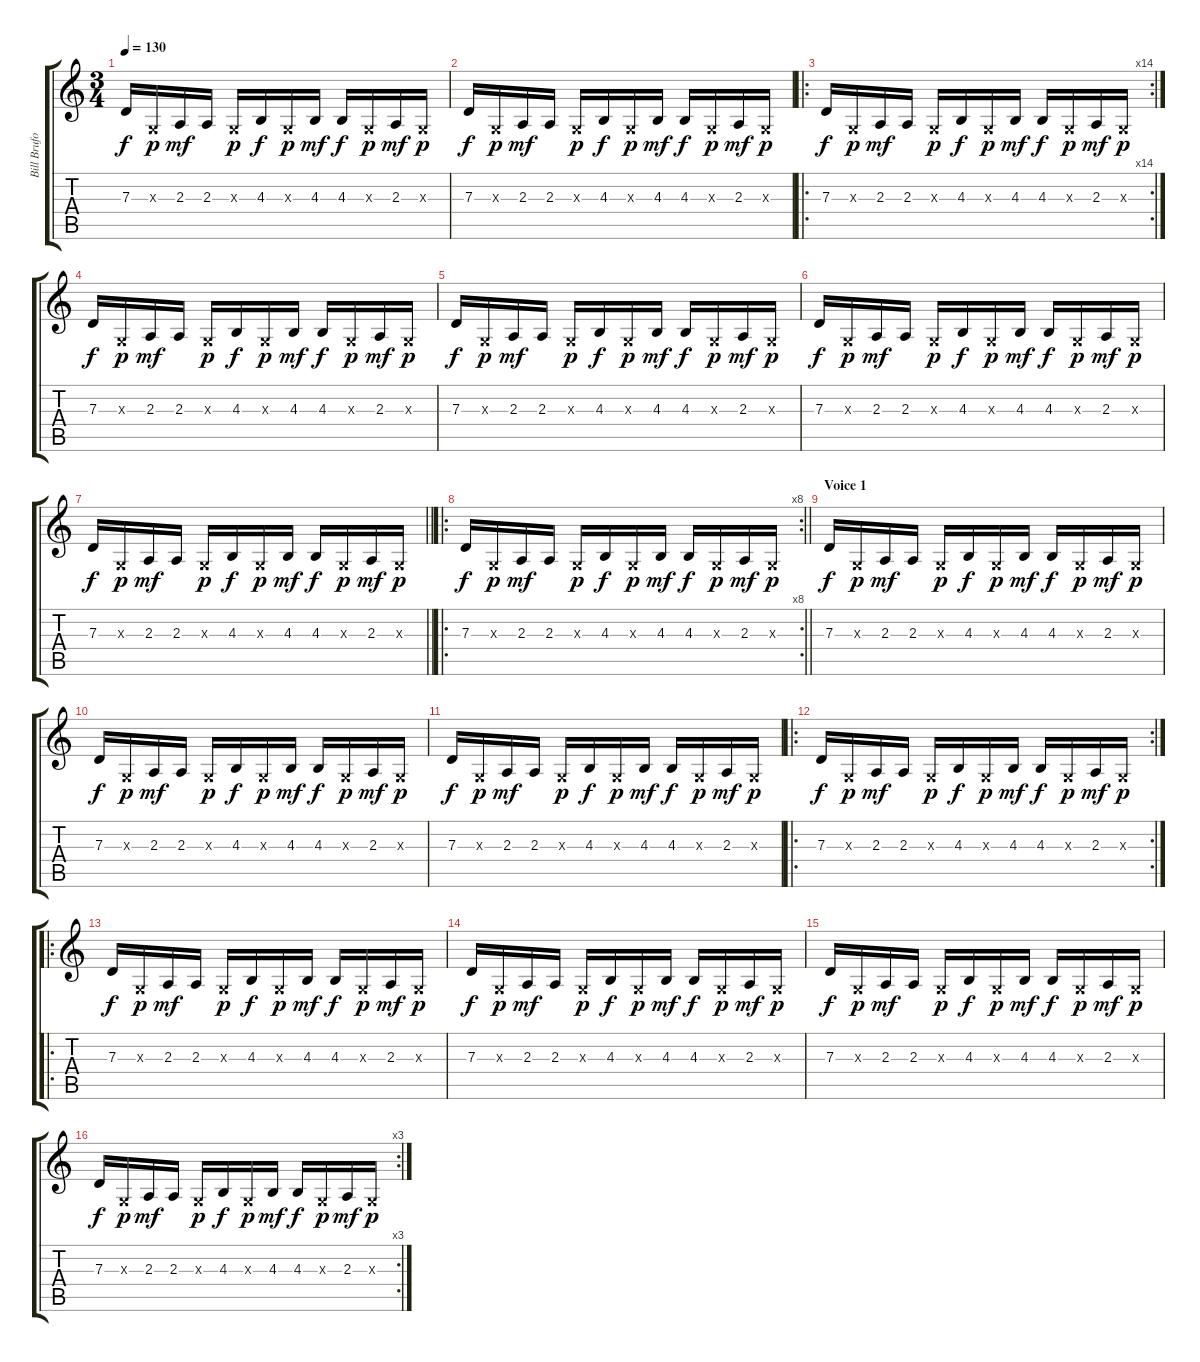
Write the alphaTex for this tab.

\track ("Bill Bruford (Pads)" "Bill Brufo") {instrument kalimba}
\staff {score tabs}
\tuning (E4 B3 G3 D3 A2 E2) {hide}
\ts (3 4)
\tempo 130
\clef g2
\ks c
7.3.16{dy f} 0.3{x}.16{dy p} 2.3.16{dy mf} 2.3.16 0.3{x}.16{dy p} 4.3.16{dy f} 0.3{x}.16{dy p} 4.3.16{dy mf} 4.3.16{dy f} 0.3{x}.16{dy p} 2.3.16{dy mf} 0.3{x}.16{dy p} |
7.3.16{dy f} 0.3{x}.16{dy p} 2.3.16{dy mf} 2.3.16 0.3{x}.16{dy p} 4.3.16{dy f} 0.3{x}.16{dy p} 4.3.16{dy mf} 4.3.16{dy f} 0.3{x}.16{dy p} 2.3.16{dy mf} 0.3{x}.16{dy p} |
\ro
\rc 14
7.3.16{dy f} 0.3{x}.16{dy p} 2.3.16{dy mf} 2.3.16 0.3{x}.16{dy p} 4.3.16{dy f} 0.3{x}.16{dy p} 4.3.16{dy mf} 4.3.16{dy f} 0.3{x}.16{dy p} 2.3.16{dy mf} 0.3{x}.16{dy p} |
7.3.16{dy f} 0.3{x}.16{dy p} 2.3.16{dy mf} 2.3.16 0.3{x}.16{dy p} 4.3.16{dy f} 0.3{x}.16{dy p} 4.3.16{dy mf} 4.3.16{dy f} 0.3{x}.16{dy p} 2.3.16{dy mf} 0.3{x}.16{dy p} |
7.3.16{dy f} 0.3{x}.16{dy p} 2.3.16{dy mf} 2.3.16 0.3{x}.16{dy p} 4.3.16{dy f} 0.3{x}.16{dy p} 4.3.16{dy mf} 4.3.16{dy f} 0.3{x}.16{dy p} 2.3.16{dy mf} 0.3{x}.16{dy p} |
7.3.16{dy f} 0.3{x}.16{dy p} 2.3.16{dy mf} 2.3.16 0.3{x}.16{dy p} 4.3.16{dy f} 0.3{x}.16{dy p} 4.3.16{dy mf} 4.3.16{dy f} 0.3{x}.16{dy p} 2.3.16{dy mf} 0.3{x}.16{dy p} |
\barLineRight lightlight
7.3.16{dy f} 0.3{x}.16{dy p} 2.3.16{dy mf} 2.3.16 0.3{x}.16{dy p} 4.3.16{dy f} 0.3{x}.16{dy p} 4.3.16{dy mf} 4.3.16{dy f} 0.3{x}.16{dy p} 2.3.16{dy mf} 0.3{x}.16{dy p} |
\ro
\rc 8
\barLineRight lightlight
7.3.16{dy f} 0.3{x}.16{dy p} 2.3.16{dy mf} 2.3.16 0.3{x}.16{dy p} 4.3.16{dy f} 0.3{x}.16{dy p} 4.3.16{dy mf} 4.3.16{dy f} 0.3{x}.16{dy p} 2.3.16{dy mf} 0.3{x}.16{dy p} |
\section ("" "Voice 1")
7.3.16{dy f} 0.3{x}.16{dy p} 2.3.16{dy mf} 2.3.16 0.3{x}.16{dy p} 4.3.16{dy f} 0.3{x}.16{dy p} 4.3.16{dy mf} 4.3.16{dy f} 0.3{x}.16{dy p} 2.3.16{dy mf} 0.3{x}.16{dy p} |
7.3.16{dy f} 0.3{x}.16{dy p} 2.3.16{dy mf} 2.3.16 0.3{x}.16{dy p} 4.3.16{dy f} 0.3{x}.16{dy p} 4.3.16{dy mf} 4.3.16{dy f} 0.3{x}.16{dy p} 2.3.16{dy mf} 0.3{x}.16{dy p} |
7.3.16{dy f} 0.3{x}.16{dy p} 2.3.16{dy mf} 2.3.16 0.3{x}.16{dy p} 4.3.16{dy f} 0.3{x}.16{dy p} 4.3.16{dy mf} 4.3.16{dy f} 0.3{x}.16{dy p} 2.3.16{dy mf} 0.3{x}.16{dy p} |
\ro
\rc 2
7.3.16{dy f} 0.3{x}.16{dy p} 2.3.16{dy mf} 2.3.16 0.3{x}.16{dy p} 4.3.16{dy f} 0.3{x}.16{dy p} 4.3.16{dy mf} 4.3.16{dy f} 0.3{x}.16{dy p} 2.3.16{dy mf} 0.3{x}.16{dy p} |
\ro
7.3.16{dy f} 0.3{x}.16{dy p} 2.3.16{dy mf} 2.3.16 0.3{x}.16{dy p} 4.3.16{dy f} 0.3{x}.16{dy p} 4.3.16{dy mf} 4.3.16{dy f} 0.3{x}.16{dy p} 2.3.16{dy mf} 0.3{x}.16{dy p} |
7.3.16{dy f} 0.3{x}.16{dy p} 2.3.16{dy mf} 2.3.16 0.3{x}.16{dy p} 4.3.16{dy f} 0.3{x}.16{dy p} 4.3.16{dy mf} 4.3.16{dy f} 0.3{x}.16{dy p} 2.3.16{dy mf} 0.3{x}.16{dy p} |
7.3.16{dy f} 0.3{x}.16{dy p} 2.3.16{dy mf} 2.3.16 0.3{x}.16{dy p} 4.3.16{dy f} 0.3{x}.16{dy p} 4.3.16{dy mf} 4.3.16{dy f} 0.3{x}.16{dy p} 2.3.16{dy mf} 0.3{x}.16{dy p} |
\rc 3
7.3.16{dy f} 0.3{x}.16{dy p} 2.3.16{dy mf} 2.3.16 0.3{x}.16{dy p} 4.3.16{dy f} 0.3{x}.16{dy p} 4.3.16{dy mf} 4.3.16{dy f} 0.3{x}.16{dy p} 2.3.16{dy mf} 0.3{x}.16{dy p}
